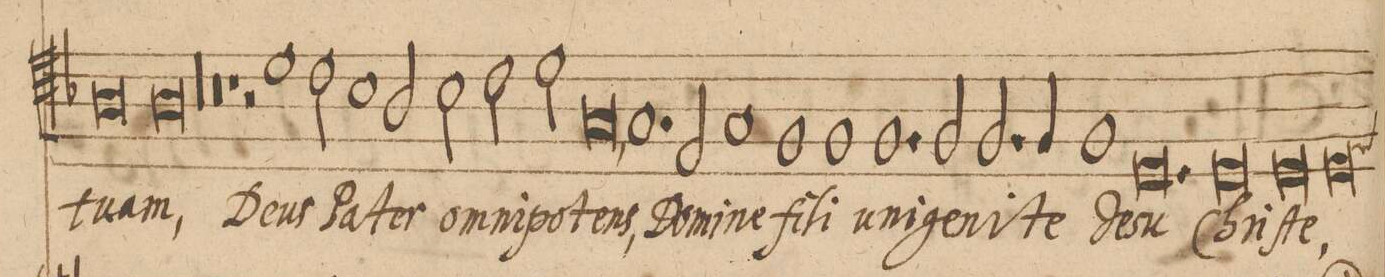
**kern	**text
*I"TENOR	*
*clefC4	*
*k[b-]	*
*met(C|)	*
*M2/1	*
0A	tu-
=36-	=36-
0A	-am,
=37-	=37-
00r	.
=38-	=38-
=39-	=39-
0r	.
=40-	=40-
1r	.
2r	.
1d\	De-
=41-	=41-
2c\	-us
1B-	Pa-
=42-	=42-
2A/	-ter
2B-\	om-
2c\	-ni-
2d\	-po-
=43-	=43-
0G,<	-tens,
=44-	=44-
1.G	Do-
2Eny/	-mi-
=45-	=45-
1G	-ne
1F	fi-
=46-	=46-
1F	-li
1.F	u-
=47-	=47-
2F/	-ni-
2.F/	-ge-
4F/	-ni-
=48-	=48-
1F	-te
0.D	Je-
=49-	=49-
=50-	=50-
0D	-su
=51-	=51-
0D	Chri-
=52-	=52-
0D	-ſte,
*custos:E	*
=53-	=53-
*-	*-
